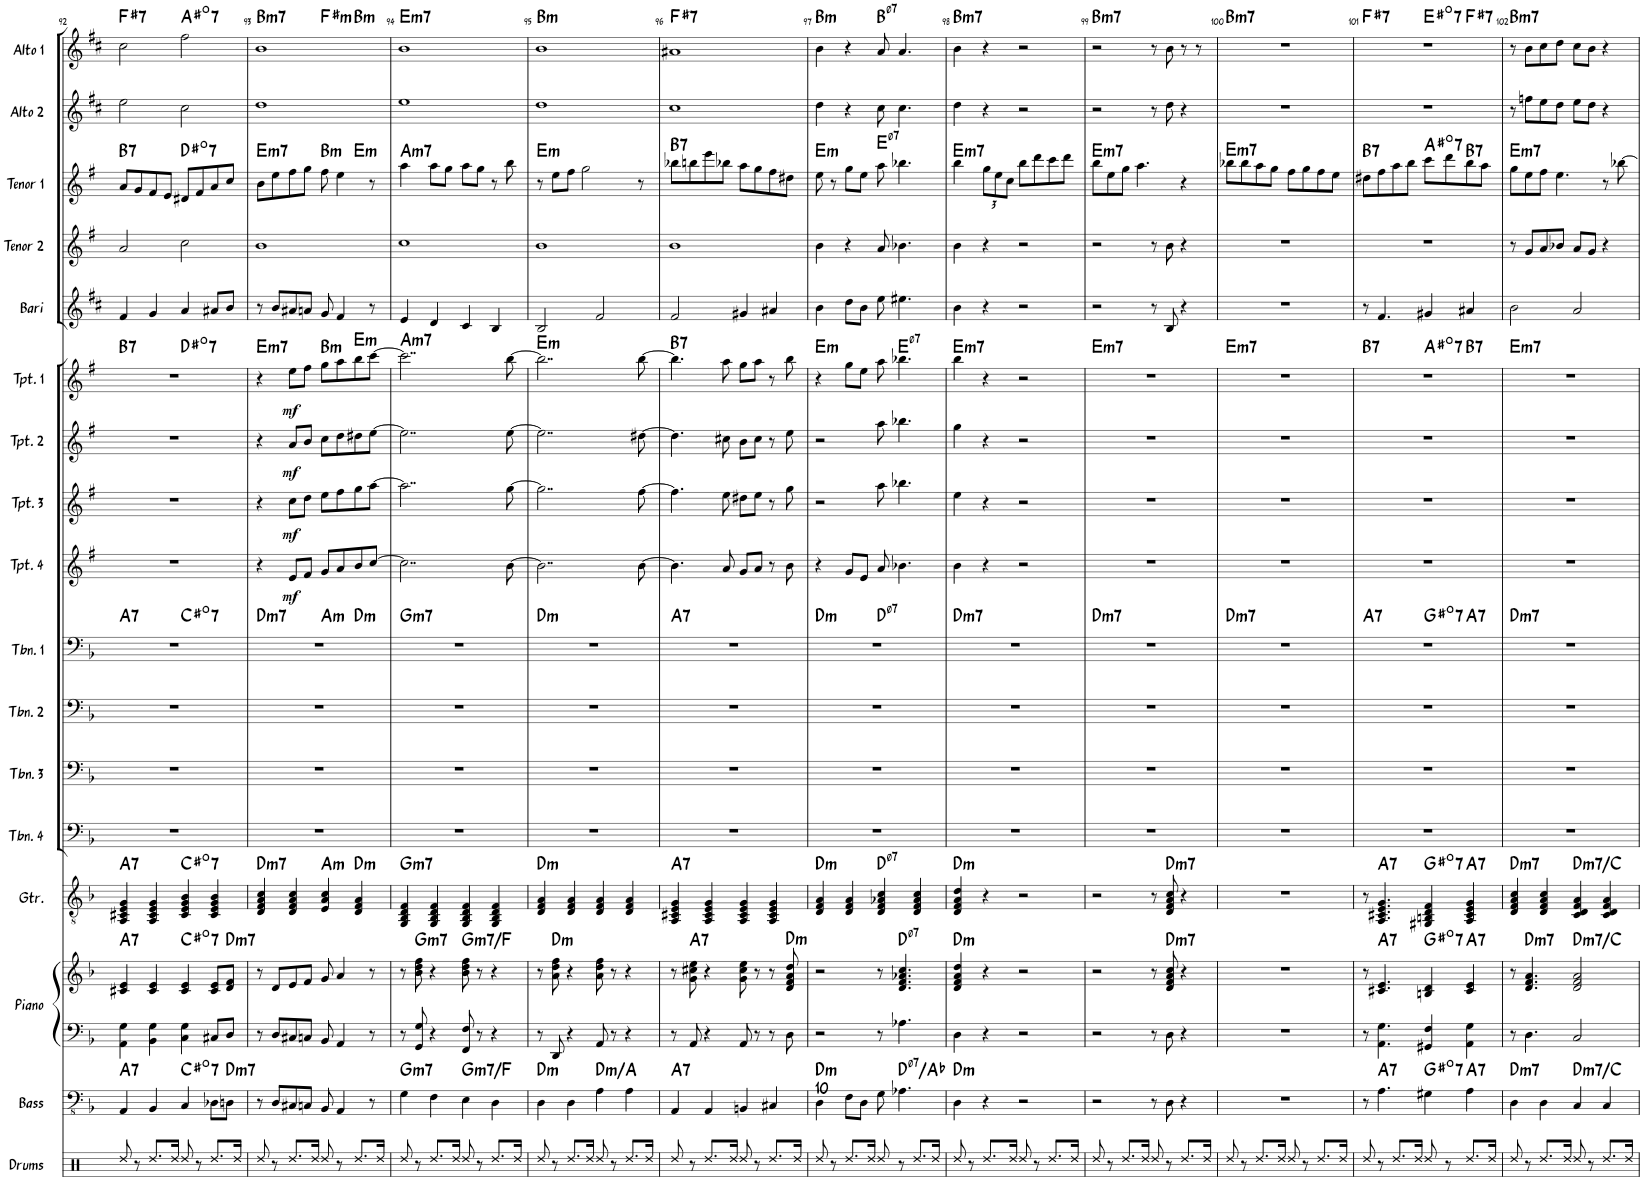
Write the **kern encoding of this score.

**kern	**kern	**harte	**kern	**kern	**harte	**kern	**harte	**kern	**kern	**kern	**kern	**harte	**kern	**dynam	**kern	**dynam	**kern	**dynam	**kern	**dynam	**harte	**kern	**kern	**kern	**harte	**kern	**kern	**harte
*part17	*part16	*part16	*part15	*part15	*part15	*part14	*part14	*part13	*part12	*part11	*part10	*part10	*part9	*part9	*part8	*part8	*part7	*part7	*part6	*part6	*part6	*part5	*part4	*part3	*part3	*part2	*part1	*part1
*staff18	*staff17	*	*staff16	*staff15	*	*staff14	*	*staff13	*staff12	*staff11	*staff10	*	*staff9	*staff9	*staff8	*staff8	*staff7	*staff7	*staff6	*staff6	*	*staff5	*staff4	*staff3	*	*staff2	*staff1	*
*I"Drums	*I"Bass	*	*I"Piano	*	*	*I"Guitar	*	*I"Trombone 4	*I"Trombone 3	*I"Trombone 2	*I"Trombone 1	*	*I"Trumpet 4	*	*I"Trumpet 3	*	*I"Trumpet 2	*	*I"Trumpet 1	*	*	*I"Baritone Sax	*I"Tenor Sax 2	*I"Tenor Sax 1	*	*I"Alto Sax 2	*I"Alto Sax 1	*
*I'Drums	*I'Bass	*	*I'Piano	*	*	*I'Gtr.	*	*I'Tbn. 4	*I'Tbn. 3	*I'Tbn. 2	*I'Tbn. 1	*	*I'Tpt. 4	*	*I'Tpt. 3	*	*I'Tpt. 2	*	*I'Tpt. 1	*	*	*I'Bari	*I'Tenor 2	*I'Tenor 1	*	*I'Alto 2	*I'Alto 1	*
!!LO:PB:g=z
*clefX	*clefFv4	*	*clefF4	*clefG2	*	*clefGv2	*	*clefF4	*clefF4	*clefF4	*clefF4	*	*clefG2	*	*clefG2	*	*clefG2	*	*clefG2	*	*	*clefG2	*clefG2	*clefG2	*	*clefG2	*clefG2	*
*	*	*	*	*	*	*	*	*	*	*	*	*	*Trd1c2	*	*Trd1c2	*	*Trd1c2	*	*Trd1c2	*	*	*Trd12c21	*Trd8c14	*Trd8c14	*	*Trd5c9	*Trd5c9	*
*k[]	*k[b-]	*	*k[b-]	*k[b-]	*	*k[b-]	*	*k[b-]	*k[b-]	*k[b-]	*k[b-]	*	*k[f#]	*	*k[f#]	*	*k[f#]	*	*k[f#]	*	*	*k[f#c#]	*k[f#]	*k[f#]	*	*k[f#c#]	*k[f#c#]	*
*M4/4	*M4/4	*	*M4/4	*M4/4	*	*M4/4	*	*M4/4	*M4/4	*M4/4	*M4/4	*	*M4/4	*	*M4/4	*	*M4/4	*	*M4/4	*	*	*M4/4	*M4/4	*M4/4	*	*M4/4	*M4/4	*
=92	=92	=92	=92	=92	=92	=92	=92	=92	=92	=92	=92	=92	=92	=92	=92	=92	=92	=92	=92	=92	=92	=92	=92	=92	=92	=92	=92	=92
!	!	!LO:H:kt=7	!	!	!LO:H:kt=7	!	!LO:H:kt=7	!	!	!	!	!LO:H:kt=7	!	!	!	!	!	!	!	!	!LO:H:kt=7	!	!	!	!LO:H:kt=7	!	!	!LO:H:kt=7
*	*	*	*	*	*	*	*	*	*	*	*^	*	*	*	*	*	*	*	*^	*	*	*	*	*	*	*	*	*
8Rdd/	4AAA/	A:7	4AA\ 4G\	4c#X/ 4e/	A:7	4AA/ 4C#X/ 4E/ 4G/	A:7	1r	1r	1r	1r	2ryy	A:7	1r	.	1r	.	1r	.	1r	2ryy	.	B:7	4f#/	2a/	8a/L	B:7	2ee\	2cc#\	F#:7
8r	.	.	.	.	.	.	.	.	.	.	.	.	.	.	.	.	.	.	.	.	.	.	.	.	.	8g/	.	.	.	.
8.Rdd/L	4BBB-/	.	4BB-\ 4G\	4c#/ 4e/	.	4AA/ 4C#/ 4E/ 4G/	.	.	.	.	.	.	.	.	.	.	.	.	.	.	.	.	.	4g/	.	8f#/	.	.	.	.
.	.	.	.	.	.	.	.	.	.	.	.	.	.	.	.	.	.	.	.	.	.	.	.	.	.	8e/J	.	.	.	.
16Rdd/Jk	.	.	.	.	.	.	.	.	.	.	.	.	.	.	.	.	.	.	.	.	.	.	.	.	.	.	.	.	.	.
!	!	!LO:H:kt=7	!	!	!LO:H:kt=7	!	!LO:H:kt=7	!	!	!	!	!	!LO:H:kt=7	!	!	!	!	!	!	!	!	!	!LO:H:kt=7	!	!	!	!LO:H:kt=7	!	!	!LO:H:kt=7
8Rdd/	4CC/	C#:dim7	4C\ 4G\	4c#/ 4e/	C#:dim7	4C#/ 4E/ 4G/ 4B-/	C#:dim7	.	.	.	.	2ryy	C#:dim7	.	.	.	.	.	.	.	2ryy	.	D#:dim7	4a/	2cc\	8d#X/L	D#:dim7	2cc#\	2ff#\	A#:dim7
8r	.	.	.	.	.	.	.	.	.	.	.	.	.	.	.	.	.	.	.	.	.	.	.	.	.	8f#/	.	.	.	.
8.Rdd/L	8DD-X\L	.	8C#X/L	8c#/ 8e/L	.	4C#/ 4E/ 4G/ 4B-/	.	.	.	.	.	.	.	.	.	.	.	.	.	.	.	.	.	8a#X/L	.	8a/	.	.	.	.
!	!	!LO:H:kt=m7	!	!	!LO:H:kt=m7	!	!	!	!	!	!	!	!	!	!	!	!	!	!	!	!	!	!	!	!	!	!	!	!	!
.	8DDn\J	D:min7	8D/J	8d/ 8f/J	D:min7	.	.	.	.	.	.	.	.	.	.	.	.	.	.	.	.	.	.	8b/J	.	8cc/J	.	.	.	.
16Rdd/Jk	.	.	.	.	.	.	.	.	.	.	.	.	.	.	.	.	.	.	.	.	.	.	.	.	.	.	.	.	.	.
=93	=93	=93	=93	=93	=93	=93	=93	=93	=93	=93	=93	=93	=93	=93	=93	=93	=93	=93	=93	=93	=93	=93	=93	=93	=93	=93	=93	=93	=93	=93
!	!	!	!	!	!	!	!LO:H:kt=m7	!	!	!	!	!	!LO:H:kt=m7	!	!	!	!	!	!	!	!	!	!LO:H:kt=m7	!	!	!	!LO:H:kt=m7	!	!	!LO:H:kt=m7
*	*	*	*	*	*	*	*	*	*	*	*	*^	*	*	*	*	*	*	*	*	*	*	*	*	*	*^	*	*	*^	*
*	*	*	*	*	*	*	*	*	*	*	*	*	*	*	*	*	*	*	*	*	*v	*v	*	*	*	*	*	*	*	*	*	*^	*
8Rdd/	8r	.	8r	8r	.	4D/ 4F/ 4A/ 4c/	D:min7	1r	1r	1r	1r	2ryy	2.ryy	D:min7	4r	.	4r	.	4r	.	4r	.	E:min7	8r	1b	8b\L	2.ryy	E:min7	1dd	1b	2ryy	2.ryy	B:min7
8r	8DD/L	.	8D/L	8d/L	.	.	.	.	.	.	.	.	.	.	.	.	.	.	.	.	.	.	.	8b/L	.	8ee\	.	.	.	.	.	.	.
!	!	!	!	!	!	!	!	!	!	!	!	!	!	!	!	!LO:DY:b	!	!LO:DY:b	!	!LO:DY:b	!	!LO:DY:b	!	!	!	!	!	!	!	!	!	!	!
8.Rdd/L	8CC#X/	.	8C#X/	8e/	.	4D/ 4F/ 4A/ 4c/	.	.	.	.	.	.	.	.	8e/L	mf	8cc\L	mf	8a/L	mf	8ee\L	mf	.	8a#X/	.	8ff#\	.	.	.	.	.	.	.
.	8CCn/J	.	8Cn/J	8f/J	.	.	.	.	.	.	.	.	.	.	8f#/J	.	8dd\J	.	8b/J	.	8ff#\J	.	.	8an/J	.	8gg\J	.	.	.	.	.	.	.
16Rdd/Jk	.	.	.	.	.	.	.	.	.	.	.	.	.	.	.	.	.	.	.	.	.	.	.	.	.	.	.	.	.	.	.	.	.
!	!	!	!	!	!	!	!LO:H:kt=m	!	!	!	!	!	!	!LO:H:kt=m	!	!	!	!	!	!	!	!	!LO:H:kt=m	!	!	!	!	!LO:H:kt=m	!	!	!	!	!LO:H:kt=m
8Rdd/	8BBB-/	.	8BB-/	8g/	.	4E/ 4A/ 4c/	A:min	.	.	.	.	2ryy	.	A:min	8g/L	.	8ee\L	.	8cc\L	.	8gg\L	.	B:min	8g/	.	8ff#\	.	B:min	.	.	2ryy	.	F#:min
8r	4AAA/	.	4AA/	4a/	.	.	.	.	.	.	.	.	.	.	8a/	.	8ff#\	.	8dd\	.	8aa\	.	.	4f#/	.	4ee\	.	.	.	.	.	.	.
!	!	!	!	!	!	!	!LO:H:kt=m	!	!	!	!	!	!	!LO:H:kt=m	!	!	!	!	!	!	!	!	!LO:H:kt=m	!	!	!	!	!LO:H:kt=m	!	!	!	!	!LO:H:kt=m
8.Rdd/L	.	.	.	.	.	4D/ 4F/ 4A/	D:min	.	.	.	.	.	4ryy	D:min	8b/	.	8gg\	.	8dd#X\	.	8bb\	.	E:min	.	.	.	4ryy	E:min	.	.	.	4ryy	B:min
.	8r	.	8r	8r	.	.	.	.	.	.	.	.	.	.	[8cc/J	.	[8aa\J	.	[8ee\J	.	[8ccc\J	.	.	8r	.	8r	.	.	.	.	.	.	.
16Rdd/Jk	.	.	.	.	.	.	.	.	.	.	.	.	.	.	.	.	.	.	.	.	.	.	.	.	.	.	.	.	.	.	.	.	.
=94	=94	=94	=94	=94	=94	=94	=94	=94	=94	=94	=94	=94	=94	=94	=94	=94	=94	=94	=94	=94	=94	=94	=94	=94	=94	=94	=94	=94	=94	=94	=94	=94	=94
!	!	!LO:H:kt=m7	!	!	!	!	!LO:H:kt=m7	!	!	!	!	!	!	!LO:H:kt=m7	!	!	!	!	!	!	!	!	!LO:H:kt=m7	!	!	!	!	!LO:H:kt=m7	!	!	!	!	!LO:H:kt=m7
*	*	*	*	*	*	*	*	*	*	*	*v	*v	*v	*	*	*	*	*	*	*	*	*	*	*	*	*v	*v	*	*	*v	*v	*v	*
8Rdd/	4GG\	G:min7	8r	8r	.	4GG/ 4BB-/ 4D/ 4F/	G:min7	1r	1r	1r	1r	G:min7	2..cc\]	.	2..aa\]	.	2..ee\]	.	2..ccc\]	.	A:min7	4e/	1cc	4aa\	A:min7	1ee	1b	E:min7
!	!	!	!	!	!LO:H:kt=m7	!	!	!	!	!	!	!	!	!	!	!	!	!	!	!	!	!	!	!	!	!	!	!
8r	.	.	8GG/ 8G/	8b-\ 8dd\ 8ff\	G:min7	.	.	.	.	.	.	.	.	.	.	.	.	.	.	.	.	.	.	.	.	.	.	.
8.Rdd/L	4FF\	.	4r	4r	.	4GG/ 4BB-/ 4D/ 4F/	.	.	.	.	.	.	.	.	.	.	.	.	.	.	.	4d/	.	8aa\L	.	.	.	.
.	.	.	.	.	.	.	.	.	.	.	.	.	.	.	.	.	.	.	.	.	.	.	.	8gg\J	.	.	.	.
16Rdd/Jk	.	.	.	.	.	.	.	.	.	.	.	.	.	.	.	.	.	.	.	.	.	.	.	.	.	.	.	.
!	!	!LO:H:kt=m7	!	!	!LO:H:kt=m7	!	!	!	!	!	!	!	!	!	!	!	!	!	!	!	!	!	!	!	!	!	!	!
8Rdd/	4EE\	G:min7/b7	8FF/ 8F/	8b-\ 8dd\ 8ff\	G:min7/b7	4GG/ 4BB-/ 4D/ 4F/	.	.	.	.	.	.	.	.	.	.	.	.	.	.	.	4c#/	.	8aa\L	.	.	.	.
8r	.	.	8r	8r	.	.	.	.	.	.	.	.	.	.	.	.	.	.	.	.	.	.	.	8gg\J	.	.	.	.
8.Rdd/L	4DD\	.	4r	4r	.	4GG/ 4BB-/ 4D/ 4F/	.	.	.	.	.	.	.	.	.	.	.	.	.	.	.	4B/	.	8r	.	.	.	.
.	.	.	.	.	.	.	.	.	.	.	.	.	[8b\	.	[8gg\	.	[8ee\	.	[8bb\	.	.	.	.	8bb\	.	.	.	.
16Rdd/Jk	.	.	.	.	.	.	.	.	.	.	.	.	.	.	.	.	.	.	.	.	.	.	.	.	.	.	.	.
=95	=95	=95	=95	=95	=95	=95	=95	=95	=95	=95	=95	=95	=95	=95	=95	=95	=95	=95	=95	=95	=95	=95	=95	=95	=95	=95	=95	=95
!	!	!LO:H:kt=m	!	!	!	!	!LO:H:kt=m	!	!	!	!	!LO:H:kt=m	!	!	!	!	!	!	!	!	!LO:H:kt=m	!	!	!	!LO:H:kt=m	!	!	!LO:H:kt=m
8Rdd/	4DD\	D:min	8r	8r	.	4D/ 4F/ 4A/	D:min	1r	1r	1r	1r	D:min	2..b\]	.	2..gg\]	.	2..ee\]	.	2..bb\]	.	E:min	2B/	1b	8r	E:min	1dd	1b	B:min
!	!	!	!	!	!LO:H:kt=m	!	!	!	!	!	!	!	!	!	!	!	!	!	!	!	!	!	!	!	!	!	!	!
8r	.	.	8DD/	8a\ 8dd\ 8ff\	D:min	.	.	.	.	.	.	.	.	.	.	.	.	.	.	.	.	.	.	8ee\L	.	.	.	.
8.Rdd/L	4DD\	.	4r	4r	.	4D/ 4F/ 4A/	.	.	.	.	.	.	.	.	.	.	.	.	.	.	.	.	.	8ff#\J	.	.	.	.
.	.	.	.	.	.	.	.	.	.	.	.	.	.	.	.	.	.	.	.	.	.	.	.	2gg\	.	.	.	.
16Rdd/Jk	.	.	.	.	.	.	.	.	.	.	.	.	.	.	.	.	.	.	.	.	.	.	.	.	.	.	.	.
!	!	!LO:H:kt=m	!	!	!	!	!	!	!	!	!	!	!	!	!	!	!	!	!	!	!	!	!	!	!	!	!	!
8Rdd/	4AA\	D:min/5	8AA/	8a\ 8dd\ 8ff\	.	4D/ 4F/ 4A/	.	.	.	.	.	.	.	.	.	.	.	.	.	.	.	2f#/	.	.	.	.	.	.
8r	.	.	8r	8r	.	.	.	.	.	.	.	.	.	.	.	.	.	.	.	.	.	.	.	.	.	.	.	.
8.Rdd/L	4AA\	.	4r	4r	.	4D/ 4F/ 4A/	.	.	.	.	.	.	.	.	.	.	.	.	.	.	.	.	.	.	.	.	.	.
.	.	.	.	.	.	.	.	.	.	.	.	.	[8b\	.	[8ff#\	.	[8dd#X\	.	[8bb\	.	.	.	.	8r	.	.	.	.
16Rdd/Jk	.	.	.	.	.	.	.	.	.	.	.	.	.	.	.	.	.	.	.	.	.	.	.	.	.	.	.	.
=96	=96	=96	=96	=96	=96	=96	=96	=96	=96	=96	=96	=96	=96	=96	=96	=96	=96	=96	=96	=96	=96	=96	=96	=96	=96	=96	=96	=96
!	!	!LO:H:kt=7	!	!	!	!	!LO:H:kt=7	!	!	!	!	!LO:H:kt=7	!	!	!	!	!	!	!	!	!LO:H:kt=7	!	!	!	!LO:H:kt=7	!	!	!LO:H:kt=7
8Rdd/	4AAA/	A:7	8r	8r	.	4AA/ 4C#X/ 4E/ 4G/	A:7	1r	1r	1r	1r	A:7	4.b\]	.	4.ff#\]	.	4.dd#\]	.	4.bb\]	.	B:7	2f#/	1b	8bb-X\L	B:7	1cc#	1a#X	F#:7
!	!	!	!	!	!LO:H:kt=7	!	!	!	!	!	!	!	!	!	!	!	!	!	!	!	!	!	!	!	!	!	!	!
8r	.	.	8AA/	8g\ 8cc#X\ 8ee\	A:7	.	.	.	.	.	.	.	.	.	.	.	.	.	.	.	.	.	.	8bbn\	.	.	.	.
8.Rdd/L	4AAA/	.	4r	4r	.	4AA/ 4C#/ 4E/ 4G/	.	.	.	.	.	.	.	.	.	.	.	.	.	.	.	.	.	8eee\	.	.	.	.
.	.	.	.	.	.	.	.	.	.	.	.	.	8a/	.	8ee\	.	8cc#X\	.	8aa\	.	.	.	.	8bb-X\J	.	.	.	.
16Rdd/Jk	.	.	.	.	.	.	.	.	.	.	.	.	.	.	.	.	.	.	.	.	.	.	.	.	.	.	.	.
8Rdd/	4BBBn/	.	8AA/	8g\ 8cc#\ 8ee\	.	4AA/ 4C#/ 4E/ 4G/	.	.	.	.	.	.	8g/L	.	8dd#X\L	.	8b\L	.	8gg\L	.	.	4g#X/	.	8aa\L	.	.	.	.
8r	.	.	8r	8r	.	.	.	.	.	.	.	.	8a/J	.	8ee\J	.	8cc#\J	.	8aa\J	.	.	.	.	8gg\	.	.	.	.
8.Rdd/L	4CC#X/	.	8r	8r	.	4AA/ 4C#/ 4E/ 4G/	.	.	.	.	.	.	8r	.	8r	.	8r	.	8r	.	.	4a#X/	.	8ff#\	.	.	.	.
!	!	!	!	!	!LO:H:kt=m	!	!	!	!	!	!	!	!	!	!	!	!	!	!	!	!	!	!	!	!	!	!	!
.	.	.	8D\	8d/ 8f/ 8a/ 8dd/	D:min	.	.	.	.	.	.	.	8b\	.	8gg\	.	8ee\	.	8bb\	.	.	.	.	8dd#X\J	.	.	.	.
16Rdd/Jk	.	.	.	.	.	.	.	.	.	.	.	.	.	.	.	.	.	.	.	.	.	.	.	.	.	.	.	.
=97	=97	=97	=97	=97	=97	=97	=97	=97	=97	=97	=97	=97	=97	=97	=97	=97	=97	=97	=97	=97	=97	=97	=97	=97	=97	=97	=97	=97
!	!	!LO:H:kt=m	!	!	!	!	!LO:H:kt=m	!	!	!	!	!LO:H:kt=m	!	!	!	!	!	!	!	!	!LO:H:kt=m	!	!	!	!LO:H:kt=m	!	!	!LO:H:kt=m
*	*	*	*	*	*	*	*	*	*	*	*^	*	*	*	*	*	*	*	*	*	*	*	*	*	*	*	*	*
8Rdd/	4DD\	D:min	2r	2r	.	4D/ 4F/ 4A/	D:min	1r	1r	1r	1r	2ryy	D:min	4r	.	2r	.	2r	.	4r	.	E:min	4b\	4b\	8ee\	E:min	4dd\	4b\	B:min
8r	.	.	.	.	.	.	.	.	.	.	.	.	.	.	.	.	.	.	.	.	.	.	.	.	8r	.	.	.	.
8.Rdd/L	8FF\L	.	.	.	.	4D/ 4F/ 4A/	.	.	.	.	.	.	.	8g/L	.	.	.	.	.	8gg\L	.	.	8dd\L	4r	8gg\L	.	4r	4r	.
.	8DD\J	.	.	.	.	.	.	.	.	.	.	.	.	8e/J	.	.	.	.	.	8ee\J	.	.	8b\J	.	8ee\J	.	.	.	.
16Rdd/Jk	.	.	.	.	.	.	.	.	.	.	.	.	.	.	.	.	.	.	.	.	.	.	.	.	.	.	.	.	.
!	!	!	!	!	!	!	!LO:H:kt=ø	!	!	!	!	!	!LO:H:kt=ø	!	!	!	!	!	!	!	!	!	!	!	!	!LO:H:kt=ø	!	!	!LO:H:kt=ø
8Rdd/	8GG\	.	8r	8r	.	4D/ 4F/ 4A-X/ 4c/	.	.	.	.	.	2ryy	.	8a/	.	8aa\	.	8aa\	.	8aa\	.	.	8ee\	8a/	8aa\	.	8cc#\	8a/	.
!	!	!LO:H:kt=ø	!	!	!LO:H:kt=ø	!	!	!	!	!	!	!	!	!	!	!	!	!	!	!	!	!LO:H:kt=ø	!	!	!	!	!	!	!
8r	4.AA-X\	.	4.A-X\	4.d/ 4.f/ 4.a-X/ 4.cc/	.	.	.	.	.	.	.	.	.	4.b-X\	.	4.bb-X\	.	4.bb-X\	.	4.bb-X\	.	.	4.ee#X\	4.b-X\	4.bb-X\	.	4.cc#\	4.a/	.
8.Rdd/L	.	.	.	.	.	4D/ 4F/ 4A-/ 4c/	.	.	.	.	.	.	.	.	.	.	.	.	.	.	.	.	.	.	.	.	.	.	.
16Rdd/Jk	.	.	.	.	.	.	.	.	.	.	.	.	.	.	.	.	.	.	.	.	.	.	.	.	.	.	.	.	.
=98	=98	=98	=98	=98	=98	=98	=98	=98	=98	=98	=98	=98	=98	=98	=98	=98	=98	=98	=98	=98	=98	=98	=98	=98	=98	=98	=98	=98	=98
!	!	!LO:H:kt=m	!	!	!LO:H:kt=m	!	!LO:H:kt=m	!	!	!	!	!	!LO:H:kt=m7	!	!	!	!	!	!	!	!	!LO:H:kt=m7	!	!	!	!LO:H:kt=m7	!	!	!LO:H:kt=m7
*	*	*	*	*	*	*	*	*	*	*	*v	*v	*	*	*	*	*	*	*	*	*	*	*	*	*	*	*	*	*
8Rdd/	4DD\	D:min	4D\	4d/ 4f/ 4a/ 4dd/	D:min	4D/ 4F/ 4A/ 4d/	D:min	1r	1r	1r	1r	D:min7	4b\	.	4ee\	.	4gg\	.	4bb\	.	E:min7	4b\	4b\	4bb\	E:min7	4dd\	4b\	B:min7
8r	.	.	.	.	.	.	.	.	.	.	.	.	.	.	.	.	.	.	.	.	.	.	.	.	.	.	.	.
*	*	*	*	*	*	*	*	*	*	*	*	*	*	*	*	*	*	*	*	*	*	*	*	*Xbrackettup	*	*	*	*
8.Rdd/L	4r	.	4r	4r	.	4r	.	.	.	.	.	.	4r	.	4r	.	4r	.	4r	.	.	4r	4r	12gg\L	.	4r	4r	.
.	.	.	.	.	.	.	.	.	.	.	.	.	.	.	.	.	.	.	.	.	.	.	.	12ee\	.	.	.	.
.	.	.	.	.	.	.	.	.	.	.	.	.	.	.	.	.	.	.	.	.	.	.	.	12cc\J	.	.	.	.
16Rdd/Jk	.	.	.	.	.	.	.	.	.	.	.	.	.	.	.	.	.	.	.	.	.	.	.	.	.	.	.	.
8Rdd/	2r	.	2r	2r	.	2r	.	.	.	.	.	.	2r	.	2r	.	2r	.	2r	.	.	2r	2r	8bb\L	.	2r	2r	.
8r	.	.	.	.	.	.	.	.	.	.	.	.	.	.	.	.	.	.	.	.	.	.	.	8ddd\	.	.	.	.
8.Rdd/L	.	.	.	.	.	.	.	.	.	.	.	.	.	.	.	.	.	.	.	.	.	.	.	8ccc\	.	.	.	.
.	.	.	.	.	.	.	.	.	.	.	.	.	.	.	.	.	.	.	.	.	.	.	.	8ddd\J	.	.	.	.
16Rdd/Jk	.	.	.	.	.	.	.	.	.	.	.	.	.	.	.	.	.	.	.	.	.	.	.	.	.	.	.	.
=99	=99	=99	=99	=99	=99	=99	=99	=99	=99	=99	=99	=99	=99	=99	=99	=99	=99	=99	=99	=99	=99	=99	=99	=99	=99	=99	=99	=99
!	!	!	!	!	!	!	!	!	!	!	!	!LO:H:kt=m7	!	!	!	!	!	!	!	!	!LO:H:kt=m7	!	!	!	!LO:H:kt=m7	!	!	!LO:H:kt=m7
8Rdd/	2r	.	2r	2r	.	2r	.	1r	1r	1r	1r	D:min7	1r	.	1r	.	1r	.	1r	.	E:min7	2r	2r	8bb\L	E:min7	2r	2r	B:min7
8r	.	.	.	.	.	.	.	.	.	.	.	.	.	.	.	.	.	.	.	.	.	.	.	8ee\	.	.	.	.
8.Rdd/L	.	.	.	.	.	.	.	.	.	.	.	.	.	.	.	.	.	.	.	.	.	.	.	8gg\J	.	.	.	.
.	.	.	.	.	.	.	.	.	.	.	.	.	.	.	.	.	.	.	.	.	.	.	.	4.aa\	.	.	.	.
16Rdd/Jk	.	.	.	.	.	.	.	.	.	.	.	.	.	.	.	.	.	.	.	.	.	.	.	.	.	.	.	.
8Rdd/	8r	.	8r	8r	.	8r	.	.	.	.	.	.	.	.	.	.	.	.	.	.	.	8r	8r	.	.	8r	8r	.
!	!	!	!	!	!LO:H:kt=m7	!	!LO:H:kt=m7	!	!	!	!	!	!	!	!	!	!	!	!	!	!	!	!	!	!	!	!	!
8r	8DD\	.	8D\	8d/ 8f/ 8a/ 8cc/	D:min7	8D/ 8F/ 8A/ 8c/	D:min7	.	.	.	.	.	.	.	.	.	.	.	.	.	.	8B/	8b\	.	.	8dd\	8b\	.
8.Rdd/L	4r	.	4r	4r	.	4r	.	.	.	.	.	.	.	.	.	.	.	.	.	.	.	4r	4r	4r	.	4r	8r	.
.	.	.	.	.	.	.	.	.	.	.	.	.	.	.	.	.	.	.	.	.	.	.	.	.	.	.	8r	.
16Rdd/Jk	.	.	.	.	.	.	.	.	.	.	.	.	.	.	.	.	.	.	.	.	.	.	.	.	.	.	.	.
=100	=100	=100	=100	=100	=100	=100	=100	=100	=100	=100	=100	=100	=100	=100	=100	=100	=100	=100	=100	=100	=100	=100	=100	=100	=100	=100	=100	=100
!	!	!	!	!	!	!	!	!	!	!	!	!LO:H:kt=m7	!	!	!	!	!	!	!	!	!LO:H:kt=m7	!	!	!	!LO:H:kt=m7	!	!	!LO:H:kt=m7
8Rdd/	1r	.	1r	1r	.	1r	.	1r	1r	1r	1r	D:min7	1r	.	1r	.	1r	.	1r	.	E:min7	1r	1r	8bb-X\L	E:min7	1r	1r	B:min7
8r	.	.	.	.	.	.	.	.	.	.	.	.	.	.	.	.	.	.	.	.	.	.	.	8bb-\	.	.	.	.
8.Rdd/L	.	.	.	.	.	.	.	.	.	.	.	.	.	.	.	.	.	.	.	.	.	.	.	8aa\	.	.	.	.
.	.	.	.	.	.	.	.	.	.	.	.	.	.	.	.	.	.	.	.	.	.	.	.	8gg\J	.	.	.	.
16Rdd/Jk	.	.	.	.	.	.	.	.	.	.	.	.	.	.	.	.	.	.	.	.	.	.	.	.	.	.	.	.
8Rdd/	.	.	.	.	.	.	.	.	.	.	.	.	.	.	.	.	.	.	.	.	.	.	.	8ff#\L	.	.	.	.
8r	.	.	.	.	.	.	.	.	.	.	.	.	.	.	.	.	.	.	.	.	.	.	.	8gg\	.	.	.	.
8.Rdd/L	.	.	.	.	.	.	.	.	.	.	.	.	.	.	.	.	.	.	.	.	.	.	.	8ff#\	.	.	.	.
.	.	.	.	.	.	.	.	.	.	.	.	.	.	.	.	.	.	.	.	.	.	.	.	8ee\J	.	.	.	.
16Rdd/Jk	.	.	.	.	.	.	.	.	.	.	.	.	.	.	.	.	.	.	.	.	.	.	.	.	.	.	.	.
=101	=101	=101	=101	=101	=101	=101	=101	=101	=101	=101	=101	=101	=101	=101	=101	=101	=101	=101	=101	=101	=101	=101	=101	=101	=101	=101	=101	=101
!	!	!	!	!	!	!	!	!	!	!	!	!LO:H:kt=7	!	!	!	!	!	!	!	!	!LO:H:kt=7	!	!	!	!LO:H:kt=7	!	!	!LO:H:kt=7
*	*	*	*	*	*	*	*	*	*	*	*^	*	*	*	*	*	*	*	*^	*	*	*	*	*	*	*	*^	*
*	*	*	*	*	*	*	*	*	*	*	*	*^	*	*	*	*	*	*	*	*	*^	*	*	*	*	*	*	*	*	*^	*
8Rdd/	8r	.	8r	8r	.	8r	.	1r	1r	1r	1r	2ryy	2.ryy	A:7	1r	.	1r	.	1r	.	1r	2ryy	2.ryy	.	B:7	8r	1r	8dd#X\L	B:7	1r	1r	2ryy	2.ryy	F#:7
!	!	!LO:H:kt=7	!	!	!LO:H:kt=7	!	!LO:H:kt=7	!	!	!	!	!	!	!	!	!	!	!	!	!	!	!	!	!	!	!	!	!	!	!	!	!	!	!
8r	4.AA\	A:7	4.AA\ 4.G\	4.c#X/ 4.e/	A:7	4.AA/ 4.C#X/ 4.E/ 4.G/	A:7	.	.	.	.	.	.	.	.	.	.	.	.	.	.	.	.	.	.	4.f#/	.	8ff#\	.	.	.	.	.	.
8.Rdd/L	.	.	.	.	.	.	.	.	.	.	.	.	.	.	.	.	.	.	.	.	.	.	.	.	.	.	.	8aa\	.	.	.	.	.	.
.	.	.	.	.	.	.	.	.	.	.	.	.	.	.	.	.	.	.	.	.	.	.	.	.	.	.	.	8bb\J	.	.	.	.	.	.
16Rdd/Jk	.	.	.	.	.	.	.	.	.	.	.	.	.	.	.	.	.	.	.	.	.	.	.	.	.	.	.	.	.	.	.	.	.	.
!	!	!LO:H:kt=7	!	!	!LO:H:kt=7	!	!LO:H:kt=7	!	!	!	!	!	!	!LO:H:kt=7	!	!	!	!	!	!	!	!	!	!	!LO:H:kt=7	!	!	!	!LO:H:kt=7	!	!	!	!	!LO:H:kt=7
8Rdd/	4GG#X\	G#:dim7	4GG#X/ 4F/	4Bn/ 4d/	G#:dim7	4GG#X/ 4BBn/ 4D/ 4F/	G#:dim7	.	.	.	.	2ryy	.	G#:dim7	.	.	.	.	.	.	.	2ryy	.	.	A#:dim7	4g#X/	.	8ccc\L	A#:dim7	.	.	2ryy	.	E#:dim7
8r	.	.	.	.	.	.	.	.	.	.	.	.	.	.	.	.	.	.	.	.	.	.	.	.	.	.	.	8ddd\	.	.	.	.	.	.
!	!	!LO:H:kt=7	!	!	!LO:H:kt=7	!	!LO:H:kt=7	!	!	!	!	!	!	!LO:H:kt=7	!	!	!	!	!	!	!	!	!	!	!LO:H:kt=7	!	!	!	!LO:H:kt=7	!	!	!	!	!LO:H:kt=7
8.Rdd/L	4AA\	A:7	4AA\ 4G\	4c#/ 4e/	A:7	4AA/ 4C#/ 4E/ 4G/	A:7	.	.	.	.	.	4ryy	A:7	.	.	.	.	.	.	.	.	4ryy	.	B:7	4a#X/	.	8bb\	B:7	.	.	.	4ryy	F#:7
.	.	.	.	.	.	.	.	.	.	.	.	.	.	.	.	.	.	.	.	.	.	.	.	.	.	.	.	8aa\J	.	.	.	.	.	.
16Rdd/Jk	.	.	.	.	.	.	.	.	.	.	.	.	.	.	.	.	.	.	.	.	.	.	.	.	.	.	.	.	.	.	.	.	.	.
=102	=102	=102	=102	=102	=102	=102	=102	=102	=102	=102	=102	=102	=102	=102	=102	=102	=102	=102	=102	=102	=102	=102	=102	=102	=102	=102	=102	=102	=102	=102	=102	=102	=102	=102
!	!	!LO:H:kt=m7	!	!	!	!	!LO:H:kt=m7	!	!	!	!	!	!	!LO:H:kt=m7	!	!	!	!	!	!	!	!	!	!	!LO:H:kt=m7	!	!	!	!LO:H:kt=m7	!	!	!	!	!LO:H:kt=m7
*	*	*	*	*	*	*	*	*	*	*	*v	*v	*v	*	*	*	*	*	*	*	*v	*v	*v	*	*	*	*	*	*	*	*v	*v	*v	*
8Rdd/	4DD\	D:min7	8r	8r	.	4D/ 4F/ 4A/ 4c/	D:min7	1r	1r	1r	1r	D:min7	1r	.	1r	.	1r	.	1r	.	E:min7	2b\	8r	8gg\L	E:min7	8r	8r	B:min7
!	!	!	!	!	!LO:H:kt=m7	!	!	!	!	!	!	!	!	!	!	!	!	!	!	!	!	!	!	!	!	!	!	!
8r	.	.	4.D\	4.d/ 4.f/ 4.a/	D:min7	.	.	.	.	.	.	.	.	.	.	.	.	.	.	.	.	.	8g/L	8ee\	.	8ffn\L	8b\L	.
8.Rdd/L	4DD\	.	.	.	.	4D/ 4F/ 4A/ 4c/	.	.	.	.	.	.	.	.	.	.	.	.	.	.	.	.	8a/	8ff#\J	.	8ee\	8cc#\	.
.	.	.	.	.	.	.	.	.	.	.	.	.	.	.	.	.	.	.	.	.	.	.	8b-X/J	4.ee\	.	8dd\J	8dd\J	.
16Rdd/Jk	.	.	.	.	.	.	.	.	.	.	.	.	.	.	.	.	.	.	.	.	.	.	.	.	.	.	.	.
!	!	!LO:H:kt=m7	!	!	!LO:H:kt=m7	!	!LO:H:kt=m7	!	!	!	!	!	!	!	!	!	!	!	!	!	!	!	!	!	!	!	!	!
8Rdd/	4CC/	D:min7/b7	2C/	2d/ 2f/ 2a/	D:min7/b7	4C/ 4D/ 4F/ 4A/	D:min7/b7	.	.	.	.	.	.	.	.	.	.	.	.	.	.	2a/	8a/L	.	.	8ee\L	8cc#\L	.
8r	.	.	.	.	.	.	.	.	.	.	.	.	.	.	.	.	.	.	.	.	.	.	8g/J	.	.	8dd\J	8b\J	.
8.Rdd/L	4CC/	.	.	.	.	4C/ 4D/ 4F/ 4A/	.	.	.	.	.	.	.	.	.	.	.	.	.	.	.	.	4r	8r	.	4r	4r	.
.	.	.	.	.	.	.	.	.	.	.	.	.	.	.	.	.	.	.	.	.	.	.	.	[8bb-X\	.	.	.	.
16Rdd/Jk	.	.	.	.	.	.	.	.	.	.	.	.	.	.	.	.	.	.	.	.	.	.	.	.	.	.	.	.
=	=	=	=	=	=	=	=	=	=	=	=	=	=	=	=	=	=	=	=	=	=	=	=	=	=	=	=	=
*-	*-	*-	*-	*-	*-	*-	*-	*-	*-	*-	*-	*-	*-	*-	*-	*-	*-	*-	*-	*-	*-	*-	*-	*-	*-	*-	*-	*-
